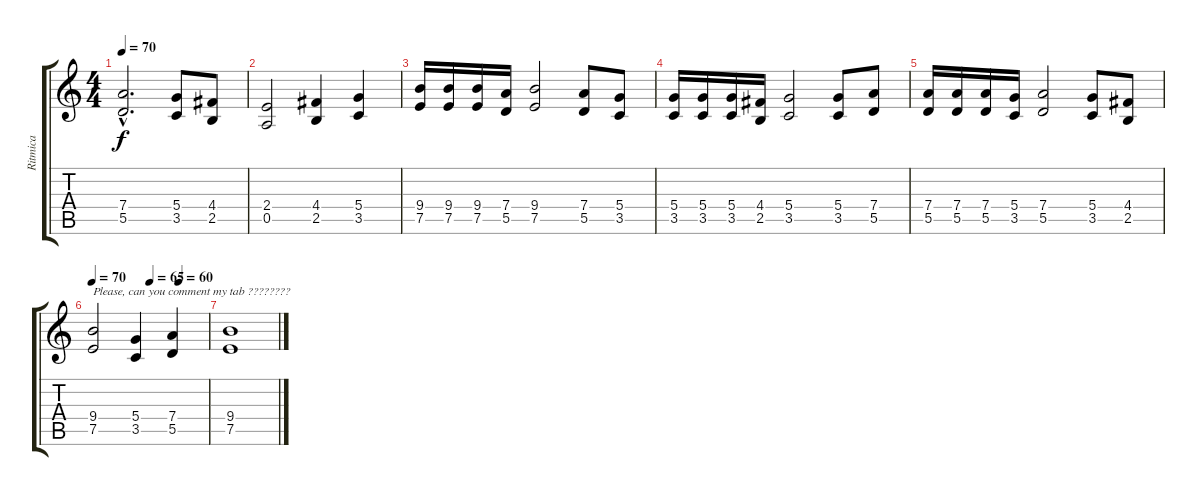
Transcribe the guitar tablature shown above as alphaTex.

\track ("Ritmica" "Ritmica") {instrument distortionguitar}
\staff {score tabs}
\tuning (E4 B3 G3 D3 A2 E2) {hide}
\ts (4 4)
\tempo 70
\clef g2
\ks c
(7.4{hac} 5.5{hac}).2{d dy f} (5.4 3.5).8 (4.4 2.5).8 |
(2.4 0.5).2 (4.4 2.5).4 (5.4 3.5).4 |
(9.4 7.5).16 (9.4 7.5).16 (9.4 7.5).16 (7.4 5.5).16 (9.4 7.5).2 (7.4 5.5).8 (5.4 3.5).8 |
(5.4 3.5).16 (5.4 3.5).16 (5.4 3.5).16 (4.4 2.5).16 (5.4 3.5).2 (5.4 3.5).8 (7.4 5.5).8 |
(7.4 5.5).16 (7.4 5.5).16 (7.4 5.5).16 (5.4 3.5).16 (7.4 5.5).2 (5.4 3.5).8 (4.4 2.5).8 |
\tempo 70
\tempo (65 0.5)
\tempo (60 0.75)
(9.4 7.5).2{txt "Please, can you comment my tab ????????"} (5.4 3.5).4 (7.4 5.5).4 |
(9.4 7.5).1{volume 12}
